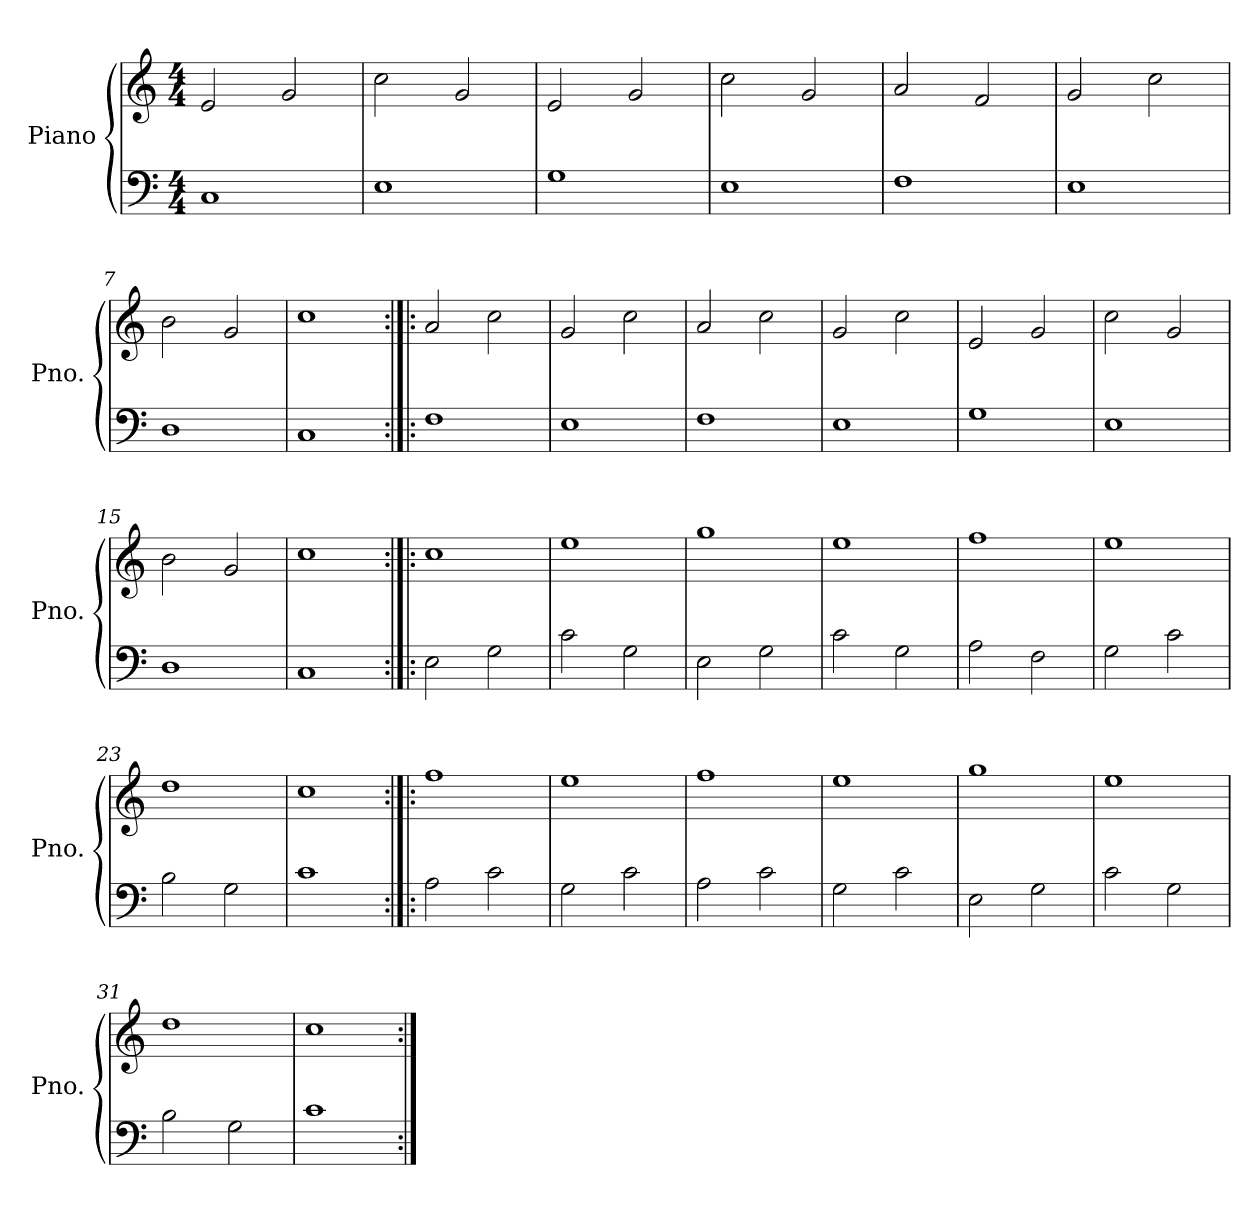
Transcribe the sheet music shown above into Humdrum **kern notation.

**kern	**kern
*part1	*part1
*staff2	*staff1
*I"Piano	*
*I'Pno.	*
*clefF4	*clefG2
*k[]	*k[]
*M4/4	*M4/4
=1	=1
1C	2e/
.	2g/
=2	=2
1E	2cc\
.	2g/
=3	=3
1G	2e/
.	2g/
=4	=4
1E	2cc\
.	2g/
=5	=5
1F	2a/
.	2f/
=6	=6
1E	2g/
.	2cc\
=7	=7
1D	2b\
.	2g/
=8	=8
1C	1cc
!!LO:LB:g=z
=9:|!|:	=9:|!|:
1F	2a/
.	2cc\
=10	=10
1E	2g/
.	2cc\
=11	=11
1F	2a/
.	2cc\
=12	=12
1E	2g/
.	2cc\
=13	=13
1G	2e/
.	2g/
=14	=14
1E	2cc\
.	2g/
=15	=15
1D	2b\
.	2g/
=16	=16
1C	1cc
!!LO:LB:g=z
=17:|!|:	=17:|!|:
2E\	1cc
2G\	.
=18	=18
2c\	1ee
2G\	.
=19	=19
2E\	1gg
2G\	.
=20	=20
2c\	1ee
2G\	.
=21	=21
2A\	1ff
2F\	.
=22	=22
2G\	1ee
2c\	.
=23	=23
2B\	1dd
2G\	.
=24	=24
1c	1cc
!!LO:LB:g=z
=25:|!|:	=25:|!|:
2A\	1ff
2c\	.
=26	=26
2G\	1ee
2c\	.
=27	=27
2A\	1ff
2c\	.
=28	=28
2G\	1ee
2c\	.
=29	=29
2E\	1gg
2G\	.
=30	=30
2c\	1ee
2G\	.
=31	=31
2B\	1dd
2G\	.
=32	=32
1c	1cc
=:|!	=:|!
*-	*-
